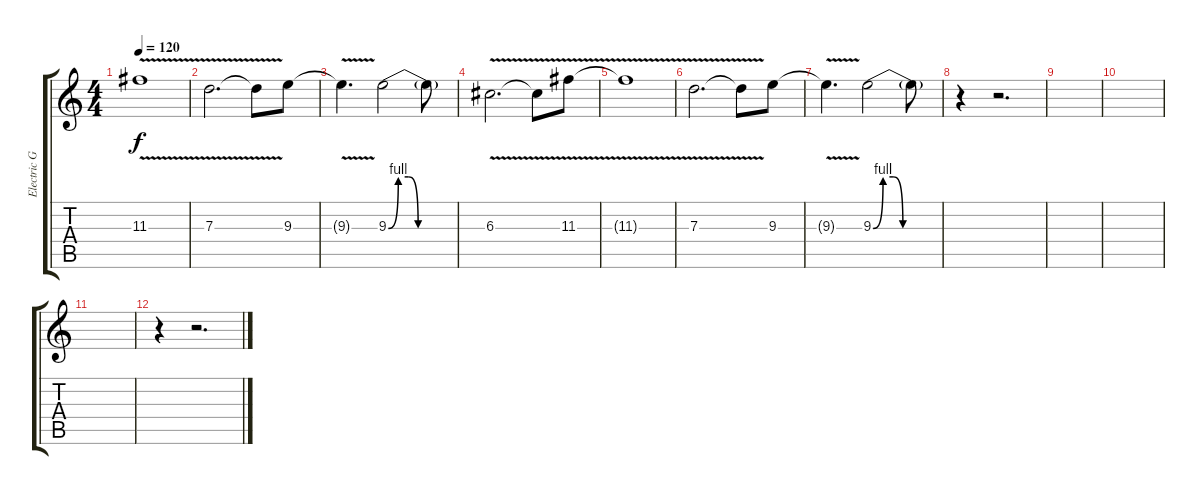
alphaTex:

\track ("Electric Guitar" "Electric G") {instrument distortionguitar}
\staff {score tabs}
\tuning (E4 B3 G3 D3 A2 E2) {hide}
\ts (4 4)
\tempo 120
\clef g2
\ks c
11.3{v t}.1{dy f} |
7.3{v}.2{d} 7.3{v t}.8 9.3.8 |
9.3{v t}.4{d} 9.3{be (custom 0 0 15 4 30 4 45 0 60 0)}.2 9.3{be (hold 0 0 60 0) t}.8 |
6.3{v}.2{d} 6.3{v t}.8 11.3{v}.8 |
11.3{v t}.1 |
7.3{v}.2{d} 7.3{v t}.8 9.3.8 |
9.3{v t}.4{d} 9.3{be (custom 0 0 15 4 30 4 45 0 60 0)}.2 9.3{be (hold 0 0 60 0) t}.8 |
r.4 r.2{d} |
|
|
|
r.4 r.2{d}
